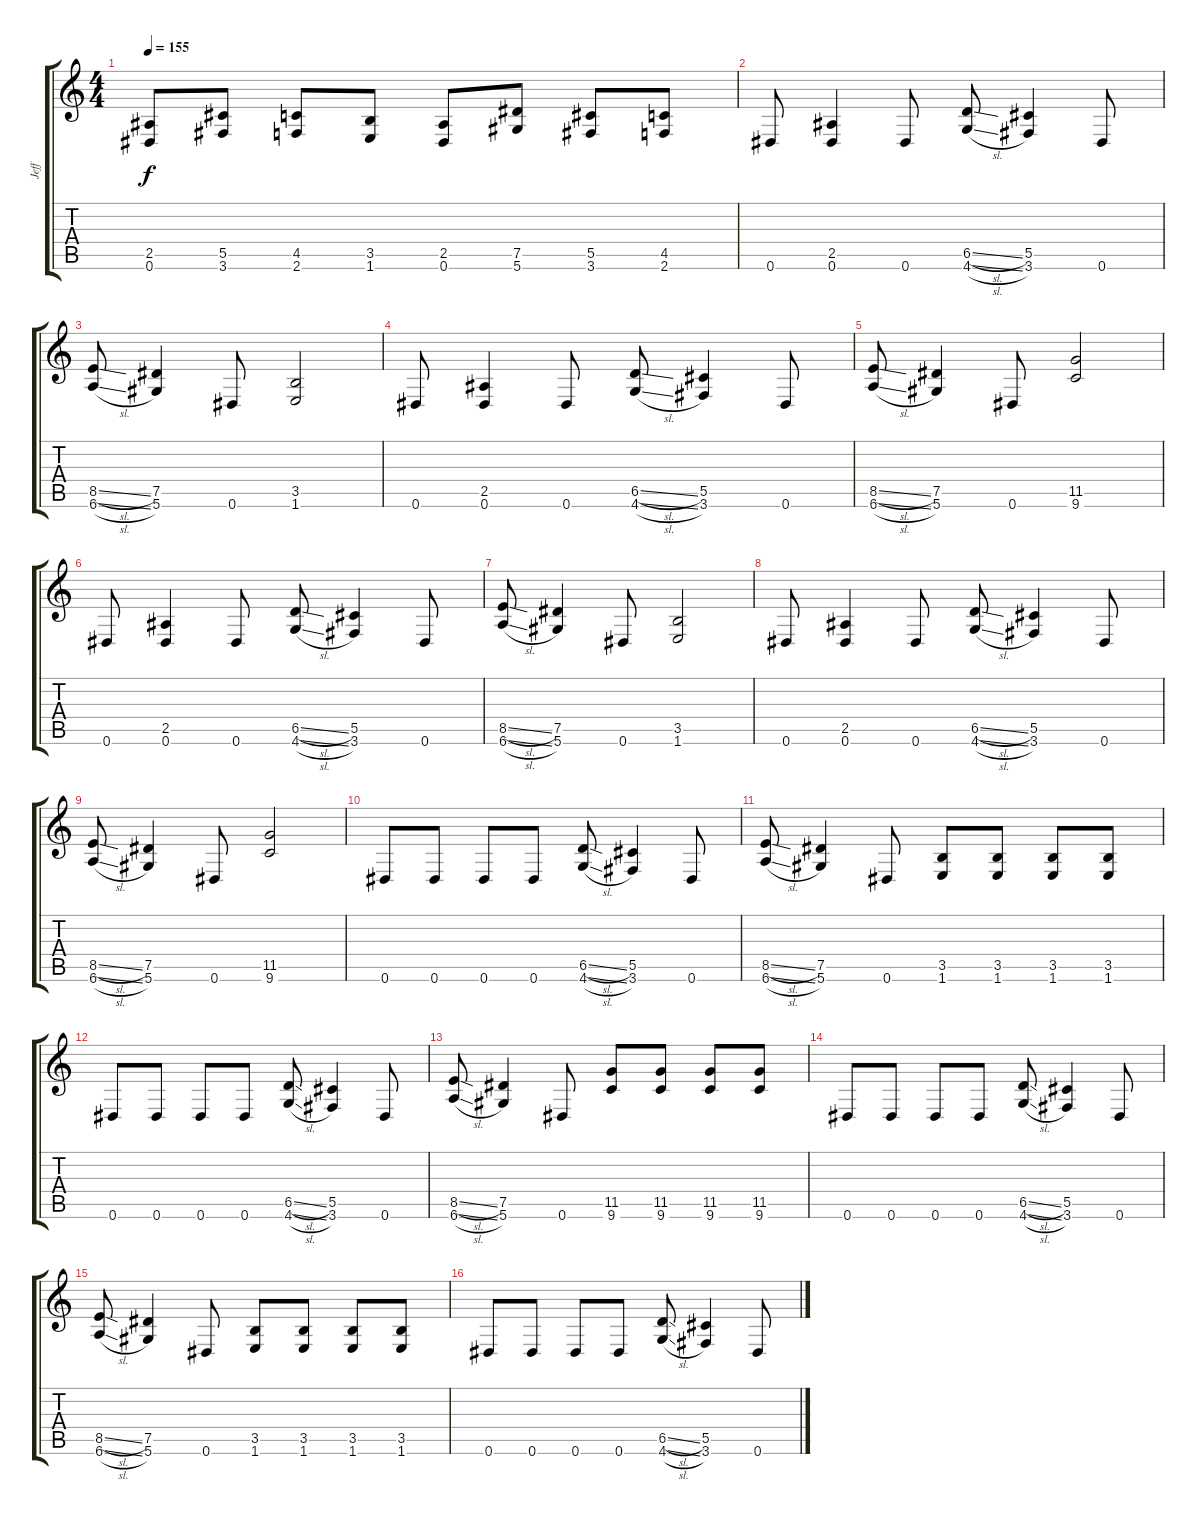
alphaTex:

\track ("Jeff" "Jeff") {instrument distortionguitar}
\staff {score tabs}
\tuning (Eb4 Bb3 Gb3 Db3 Ab2 Eb2) {hide}
\ts (4 4)
\tempo 155
\clef g2
\ks c
(2.5 0.6).8{dy f} (5.5 3.6).8 (4.5 2.6).8 (3.5 1.6).8 (2.5 0.6).8 (7.5 5.6).8 (5.5 3.6).8 (4.5 2.6).8 |
0.6.8 (2.5 0.6).4 0.6.8 (6.5{sl} 4.6{sl}).8 (5.5 3.6).4 0.6.8 |
(8.5{sl} 6.6{sl}).8 (7.5 5.6).4 0.6.8 (3.5 1.6).2 |
0.6.8 (2.5 0.6).4 0.6.8 (6.5{sl} 4.6{sl}).8 (5.5 3.6).4 0.6.8 |
(8.5{sl} 6.6{sl}).8 (7.5 5.6).4 0.6.8 (11.5 9.6).2 |
0.6.8 (2.5 0.6).4 0.6.8 (6.5{sl} 4.6{sl}).8 (5.5 3.6).4 0.6.8 |
(8.5{sl} 6.6{sl}).8 (7.5 5.6).4 0.6.8 (3.5 1.6).2 |
0.6.8 (2.5 0.6).4 0.6.8 (6.5{sl} 4.6{sl}).8 (5.5 3.6).4 0.6.8 |
(8.5{sl} 6.6{sl}).8 (7.5 5.6).4 0.6.8 (11.5 9.6).2 |
0.6.8 0.6.8 0.6.8 0.6.8 (6.5{sl} 4.6{sl}).8 (5.5 3.6).4 0.6.8 |
(8.5{sl} 6.6{sl}).8 (7.5 5.6).4 0.6.8 (3.5 1.6).8 (3.5 1.6).8 (3.5 1.6).8 (3.5 1.6).8 |
0.6.8 0.6.8 0.6.8 0.6.8 (6.5{sl} 4.6{sl}).8 (5.5 3.6).4 0.6.8 |
(8.5{sl} 6.6{sl}).8 (7.5 5.6).4 0.6.8 (11.5 9.6).8 (11.5 9.6).8 (11.5 9.6).8 (11.5 9.6).8 |
0.6.8 0.6.8 0.6.8 0.6.8 (6.5{sl} 4.6{sl}).8 (5.5 3.6).4 0.6.8 |
(8.5{sl} 6.6{sl}).8 (7.5 5.6).4 0.6.8 (3.5 1.6).8 (3.5 1.6).8 (3.5 1.6).8 (3.5 1.6).8 |
0.6.8 0.6.8 0.6.8 0.6.8 (6.5{sl} 4.6{sl}).8 (5.5 3.6).4 0.6.8
